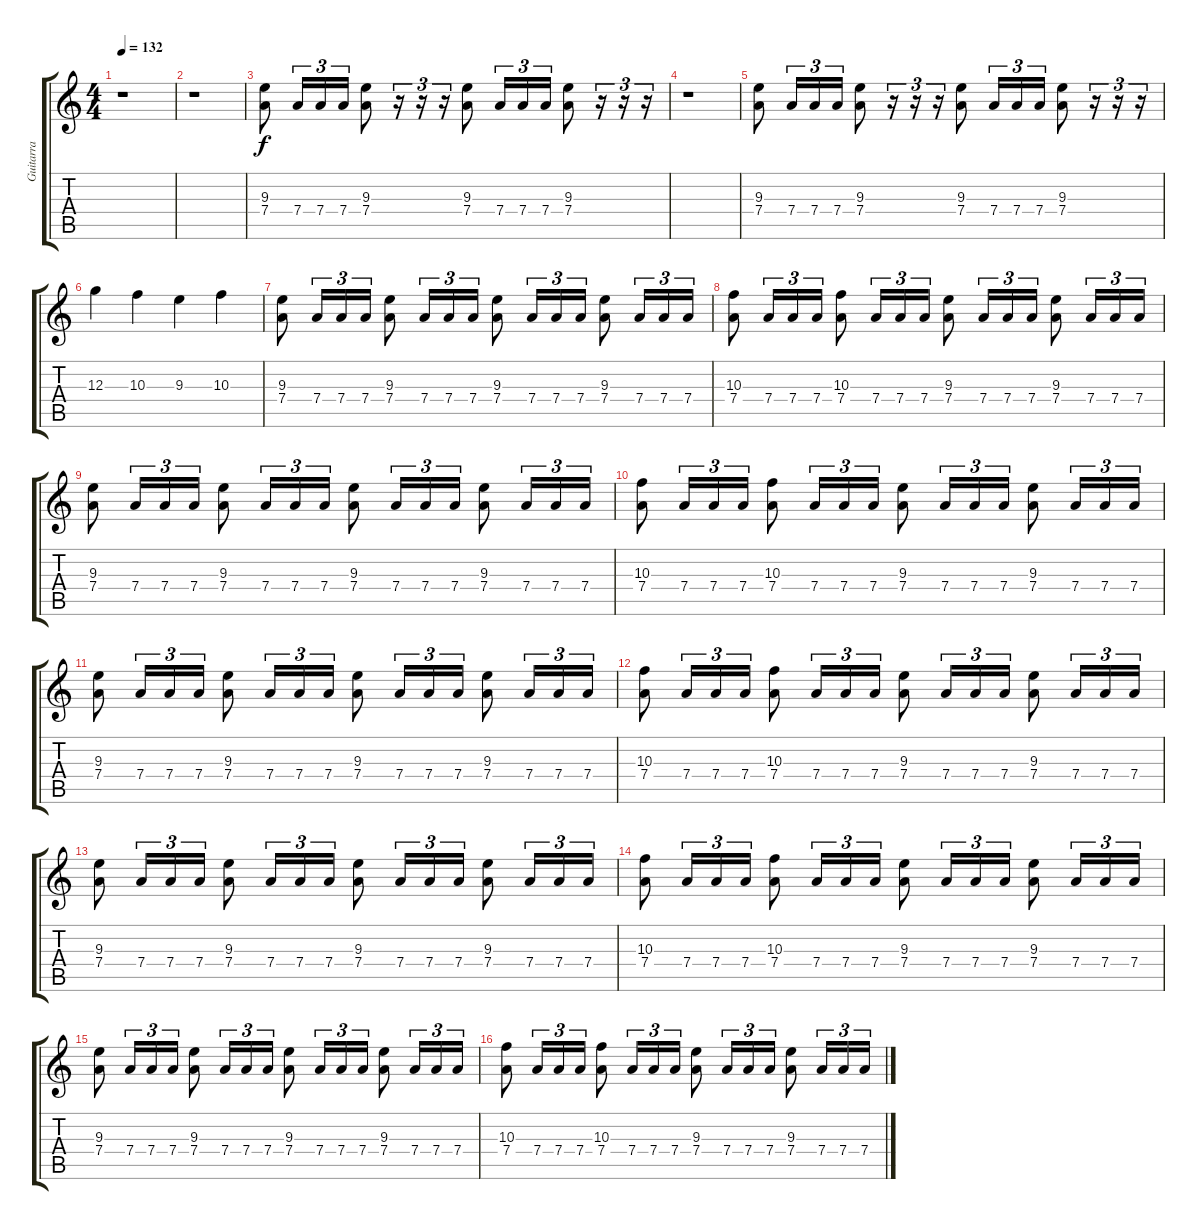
\track ("Guitarra" "Guitarra") {instrument distortionguitar}
\staff {score tabs}
\tuning (E4 B3 G3 D3 A2 E2) {hide}
\ts (4 4)
\tempo 132
\clef g2
\ks c
r.1{dy f} |
r.1 |
(9.3 7.4).8 7.4.16{tu (3 2)} 7.4.16{tu (3 2)} 7.4.16{tu (3 2)} (9.3 7.4).8 r.16{tu (3 2)} r.16{tu (3 2)} r.16{tu (3 2)} (9.3 7.4).8 7.4.16{tu (3 2)} 7.4.16{tu (3 2)} 7.4.16{tu (3 2)} (9.3 7.4).8 r.16{tu (3 2)} r.16{tu (3 2)} r.16{tu (3 2)} |
r.1 |
(9.3 7.4).8 7.4.16{tu (3 2)} 7.4.16{tu (3 2)} 7.4.16{tu (3 2)} (9.3 7.4).8 r.16{tu (3 2)} r.16{tu (3 2)} r.16{tu (3 2)} (9.3 7.4).8 7.4.16{tu (3 2)} 7.4.16{tu (3 2)} 7.4.16{tu (3 2)} (9.3 7.4).8 r.16{tu (3 2)} r.16{tu (3 2)} r.16{tu (3 2)} |
12.3.4 10.3.4 9.3.4 10.3.4 |
(9.3 7.4).8 7.4.16{tu (3 2)} 7.4.16{tu (3 2)} 7.4.16{tu (3 2)} (9.3 7.4).8 7.4.16{tu (3 2)} 7.4.16{tu (3 2)} 7.4.16{tu (3 2)} (9.3 7.4).8 7.4.16{tu (3 2)} 7.4.16{tu (3 2)} 7.4.16{tu (3 2)} (9.3 7.4).8 7.4.16{tu (3 2)} 7.4.16{tu (3 2)} 7.4.16{tu (3 2)} |
(10.3 7.4).8 7.4.16{tu (3 2)} 7.4.16{tu (3 2)} 7.4.16{tu (3 2)} (10.3 7.4).8 7.4.16{tu (3 2)} 7.4.16{tu (3 2)} 7.4.16{tu (3 2)} (9.3 7.4).8 7.4.16{tu (3 2)} 7.4.16{tu (3 2)} 7.4.16{tu (3 2)} (9.3 7.4).8 7.4.16{tu (3 2)} 7.4.16{tu (3 2)} 7.4.16{tu (3 2)} |
(9.3 7.4).8 7.4.16{tu (3 2)} 7.4.16{tu (3 2)} 7.4.16{tu (3 2)} (9.3 7.4).8 7.4.16{tu (3 2)} 7.4.16{tu (3 2)} 7.4.16{tu (3 2)} (9.3 7.4).8 7.4.16{tu (3 2)} 7.4.16{tu (3 2)} 7.4.16{tu (3 2)} (9.3 7.4).8 7.4.16{tu (3 2)} 7.4.16{tu (3 2)} 7.4.16{tu (3 2)} |
(10.3 7.4).8 7.4.16{tu (3 2)} 7.4.16{tu (3 2)} 7.4.16{tu (3 2)} (10.3 7.4).8 7.4.16{tu (3 2)} 7.4.16{tu (3 2)} 7.4.16{tu (3 2)} (9.3 7.4).8 7.4.16{tu (3 2)} 7.4.16{tu (3 2)} 7.4.16{tu (3 2)} (9.3 7.4).8 7.4.16{tu (3 2)} 7.4.16{tu (3 2)} 7.4.16{tu (3 2)} |
(9.3 7.4).8 7.4.16{tu (3 2)} 7.4.16{tu (3 2)} 7.4.16{tu (3 2)} (9.3 7.4).8 7.4.16{tu (3 2)} 7.4.16{tu (3 2)} 7.4.16{tu (3 2)} (9.3 7.4).8 7.4.16{tu (3 2)} 7.4.16{tu (3 2)} 7.4.16{tu (3 2)} (9.3 7.4).8 7.4.16{tu (3 2)} 7.4.16{tu (3 2)} 7.4.16{tu (3 2)} |
(10.3 7.4).8 7.4.16{tu (3 2)} 7.4.16{tu (3 2)} 7.4.16{tu (3 2)} (10.3 7.4).8 7.4.16{tu (3 2)} 7.4.16{tu (3 2)} 7.4.16{tu (3 2)} (9.3 7.4).8 7.4.16{tu (3 2)} 7.4.16{tu (3 2)} 7.4.16{tu (3 2)} (9.3 7.4).8 7.4.16{tu (3 2)} 7.4.16{tu (3 2)} 7.4.16{tu (3 2)} |
(9.3 7.4).8 7.4.16{tu (3 2)} 7.4.16{tu (3 2)} 7.4.16{tu (3 2)} (9.3 7.4).8 7.4.16{tu (3 2)} 7.4.16{tu (3 2)} 7.4.16{tu (3 2)} (9.3 7.4).8 7.4.16{tu (3 2)} 7.4.16{tu (3 2)} 7.4.16{tu (3 2)} (9.3 7.4).8 7.4.16{tu (3 2)} 7.4.16{tu (3 2)} 7.4.16{tu (3 2)} |
(10.3 7.4).8 7.4.16{tu (3 2)} 7.4.16{tu (3 2)} 7.4.16{tu (3 2)} (10.3 7.4).8 7.4.16{tu (3 2)} 7.4.16{tu (3 2)} 7.4.16{tu (3 2)} (9.3 7.4).8 7.4.16{tu (3 2)} 7.4.16{tu (3 2)} 7.4.16{tu (3 2)} (9.3 7.4).8 7.4.16{tu (3 2)} 7.4.16{tu (3 2)} 7.4.16{tu (3 2)} |
(9.3 7.4).8 7.4.16{tu (3 2)} 7.4.16{tu (3 2)} 7.4.16{tu (3 2)} (9.3 7.4).8 7.4.16{tu (3 2)} 7.4.16{tu (3 2)} 7.4.16{tu (3 2)} (9.3 7.4).8 7.4.16{tu (3 2)} 7.4.16{tu (3 2)} 7.4.16{tu (3 2)} (9.3 7.4).8 7.4.16{tu (3 2)} 7.4.16{tu (3 2)} 7.4.16{tu (3 2)} |
(10.3 7.4).8 7.4.16{tu (3 2)} 7.4.16{tu (3 2)} 7.4.16{tu (3 2)} (10.3 7.4).8 7.4.16{tu (3 2)} 7.4.16{tu (3 2)} 7.4.16{tu (3 2)} (9.3 7.4).8 7.4.16{tu (3 2)} 7.4.16{tu (3 2)} 7.4.16{tu (3 2)} (9.3 7.4).8 7.4.16{tu (3 2)} 7.4.16{tu (3 2)} 7.4.16{tu (3 2)}
